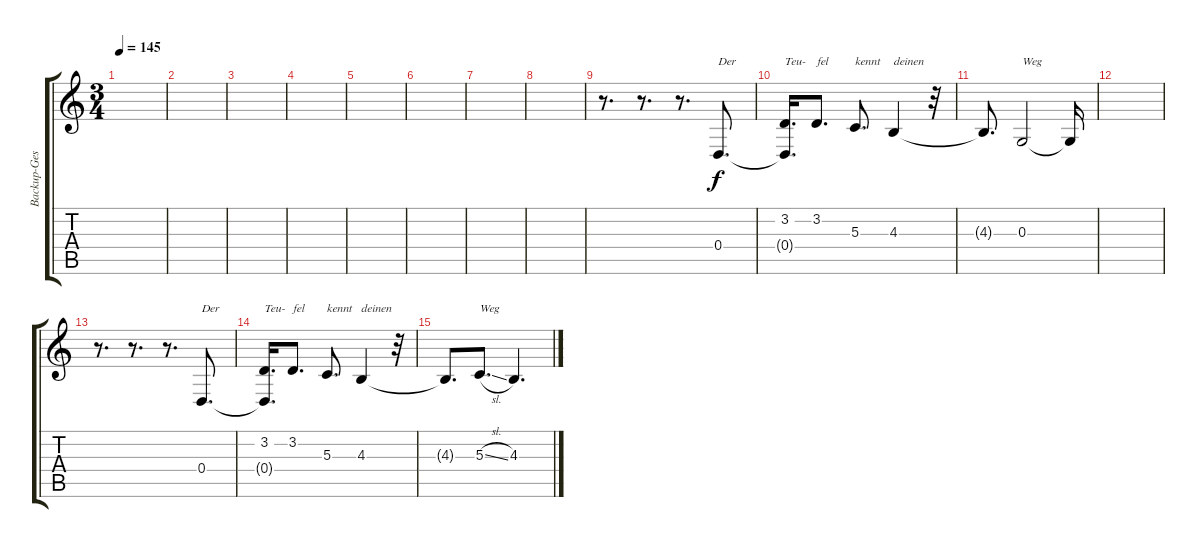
\track ("Backup-Gesang" "Backup-Ges") {instrument choiraahs}
\staff {score tabs}
\tuning (E4 B3 G3 D3 A2 E2) {hide}
\ts (3 4)
\tempo 145
\clef g2
\ks c
|
|
|
|
|
|
|
|
r.8{d} r.8{d} r.8{d} 0.4.8{d txt "Der"} |
(3.2 0.4{t}).16{d txt "Teu-"} 3.2.8{d txt "fel"} 5.3.8{d txt "kennt"} 4.3.4{txt "deinen"} r.32 |
4.3{t}.8{d} 0.3.2{txt "Weg"} 0.3{t}.16 |
|
r.8{d} r.8{d} r.8{d} 0.4.8{d txt "Der"} |
(3.2 0.4{t}).16{d txt "Teu-"} 3.2.8{d txt "fel"} 5.3.8{d txt "kennt"} 4.3.4{txt "deinen"} r.32 |
4.3{t}.8{d} 5.3{sl}.8{d txt "Weg"} 4.3.4{d}
